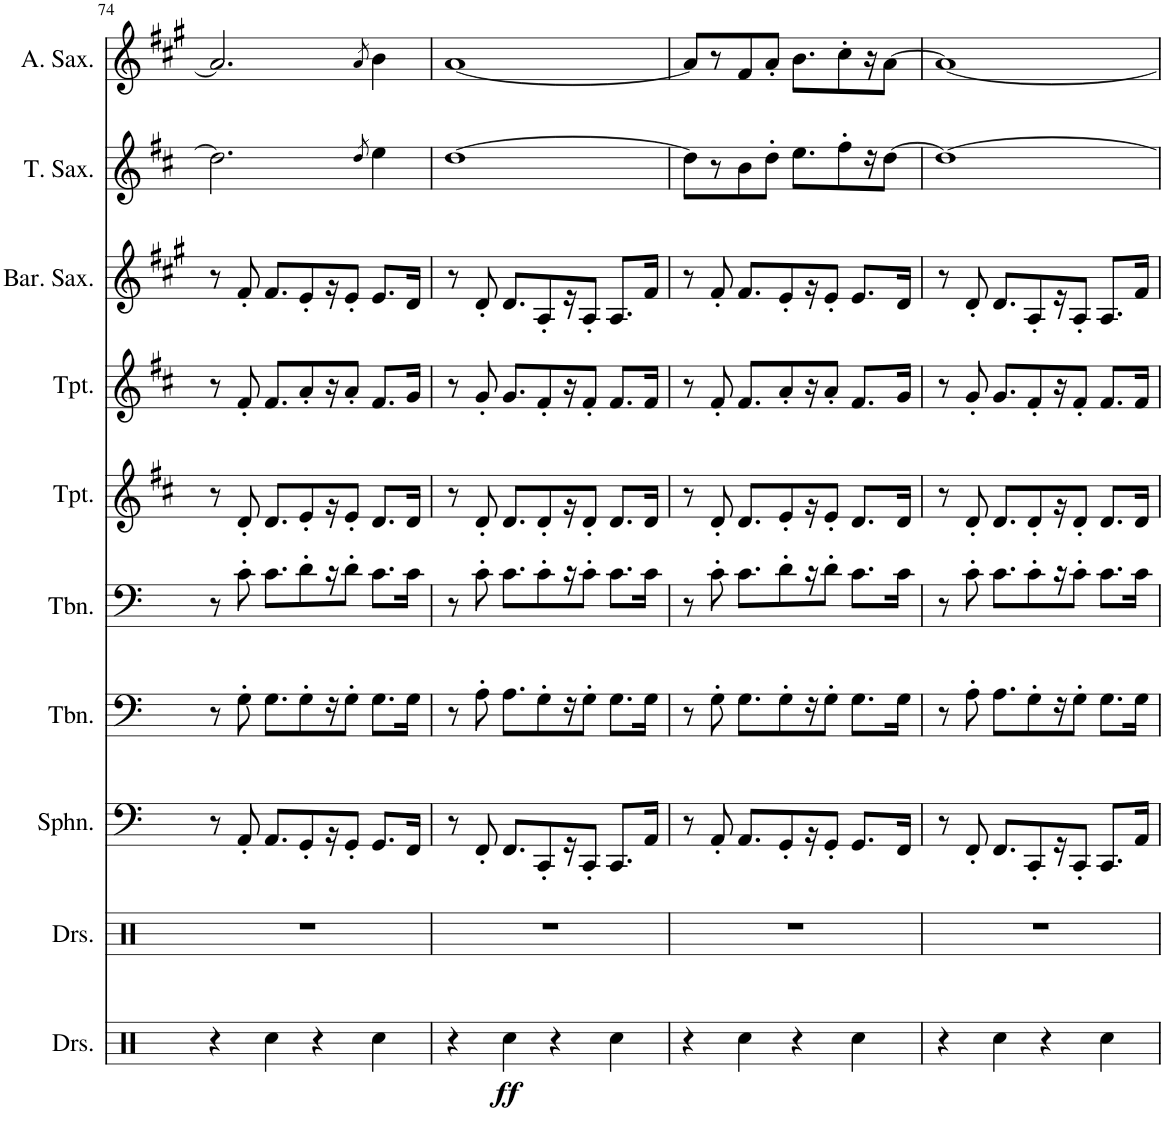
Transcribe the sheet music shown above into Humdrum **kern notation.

**kern	**dynam	**kern	**kern	**kern	**kern	**kern	**kern	**kern	**kern	**kern
*part10	*part10	*part9	*part8	*part7	*part6	*part5	*part4	*part3	*part2	*part1
*staff10	*staff10	*staff9	*staff8	*staff7	*staff6	*staff5	*staff4	*staff3	*staff2	*staff1
*I"Drumset	*	*I"Drumset	*I"Sousaphone	*I"Trombone	*I"Trombone	*I"Trumpet	*I"Trumpet	*I"Baritone Saxophone	*I"Tenor Saxophone	*I"Alto Saxophone
*I'Drs.	*	*I'Drs.	*I'Sphn.	*I'Tbn.	*I'Tbn.	*I'Tpt.	*I'Tpt.	*I'Bar. Sax.	*I'T. Sax.	*I'A. Sax.
!!LO:PB:g=z
*clefX	*	*clefX	*clefF4	*clefF4	*clefF4	*clefG2	*clefG2	*clefG2	*clefG2	*clefG2
*	*	*	*	*	*	*Trd1c2	*Trd1c2	*Trd12c21	*Trd8c14	*Trd5c9
*k[]	*	*k[]	*k[]	*k[]	*k[]	*k[f#c#]	*k[f#c#]	*k[f#c#g#]	*k[f#c#]	*k[f#c#g#]
*M4/4	*	*M4/4	*M4/4	*M4/4	*M4/4	*M4/4	*M4/4	*M4/4	*M4/4	*M4/4
=74	=74	=74	=74	=74	=74	=74	=74	=74	=74	=74
4r	.	1r	8r	8r	8r	8r	8r	8r	2.dd\]	2.a/]
.	.	.	8AA'/	8G'\	8c'\	8d'/	8f#'/	8f#'/	.	.
4Rcc\	.	.	8.AA/L	8.G\L	8.c\L	8.d/L	8.f#/L	8.f#/L	.	.
.	.	.	8GG'/	8G'\	8d'\	8e'/	8a'/	8e'/	.	.
4r	.	.	.	.	.	.	.	.	.	.
.	.	.	16r	16r	16r	16r	16r	16r	.	.
.	.	.	8GG'/J	8G'\J	8d'\J	8e'/J	8a'/J	8e'/J	.	.
.	.	.	.	.	.	.	.	.	8qdd/	8qa/
4Rcc\	.	.	8.GG/L	8.G\L	8.c\L	8.d/L	8.f#/L	8.e/L	4ee\	4b\
.	.	.	16FF/Jk	16G\Jk	16c\Jk	16d/Jk	16g/Jk	16d/Jk	.	.
=75	=75	=75	=75	=75	=75	=75	=75	=75	=75	=75
4r	.	1r	8r	8r	8r	8r	8r	8r	[1dd	[1a
.	.	.	8FF'/	8A'\	8c'\	8d'/	8g'/	8d'/	.	.
!	!LO:DY:b	!	!	!	!	!	!	!	!	!
4Rcc\	ff	.	8.FF/L	8.A\L	8.c\L	8.d/L	8.g/L	8.d/L	.	.
.	.	.	8CC'/	8G'\	8c'\	8d'/	8f#'/	8A'/	.	.
4r	.	.	.	.	.	.	.	.	.	.
.	.	.	16r	16r	16r	16r	16r	16r	.	.
.	.	.	8CC'/J	8G'\J	8c'\J	8d'/J	8f#'/J	8A'/J	.	.
4Rcc\	.	.	8.CC/L	8.G\L	8.c\L	8.d/L	8.f#/L	8.A/L	.	.
.	.	.	16AA/Jk	16G\Jk	16c\Jk	16d/Jk	16f#/Jk	16f#/Jk	.	.
=76	=76	=76	=76	=76	=76	=76	=76	=76	=76	=76
4r	.	1r	8r	8r	8r	8r	8r	8r	8dd\L]	8a/L]
.	.	.	8AA'/	8G'\	8c'\	8d'/	8f#'/	8f#'/	8r	8r
4Rcc\	.	.	8.AA/L	8.G\L	8.c\L	8.d/L	8.f#/L	8.f#/L	8b\	8f#/
.	.	.	.	.	.	.	.	.	8dd'\J	8a'/J
.	.	.	8GG'/	8G'\	8d'\	8e'/	8a'/	8e'/	.	.
4r	.	.	.	.	.	.	.	.	8.ee\L	8.b\L
.	.	.	16r	16r	16r	16r	16r	16r	.	.
.	.	.	8GG'/J	8G'\J	8d'\J	8e'/J	8a'/J	8e'/J	.	.
.	.	.	.	.	.	.	.	.	8ff#'\	8cc#'\
4Rcc\	.	.	8.GG/L	8.G\L	8.c\L	8.d/L	8.f#/L	8.e/L	.	.
.	.	.	.	.	.	.	.	.	16r	16r
.	.	.	.	.	.	.	.	.	[8dd\J	[8a\J
.	.	.	16FF/Jk	16G\Jk	16c\Jk	16d/Jk	16g/Jk	16d/Jk	.	.
=77	=77	=77	=77	=77	=77	=77	=77	=77	=77	=77
4r	.	1r	8r	8r	8r	8r	8r	8r	1dd_	1a_
.	.	.	8FF'/	8A'\	8c'\	8d'/	8g'/	8d'/	.	.
4Rcc\	.	.	8.FF/L	8.A\L	8.c\L	8.d/L	8.g/L	8.d/L	.	.
.	.	.	8CC'/	8G'\	8c'\	8d'/	8f#'/	8A'/	.	.
4r	.	.	.	.	.	.	.	.	.	.
.	.	.	16r	16r	16r	16r	16r	16r	.	.
.	.	.	8CC'/J	8G'\J	8c'\J	8d'/J	8f#'/J	8A'/J	.	.
4Rcc\	.	.	8.CC/L	8.G\L	8.c\L	8.d/L	8.f#/L	8.A/L	.	.
.	.	.	16AA/Jk	16G\Jk	16c\Jk	16d/Jk	16f#/Jk	16f#/Jk	.	.
=	=	=	=	=	=	=	=	=	=	=
*-	*-	*-	*-	*-	*-	*-	*-	*-	*-	*-
